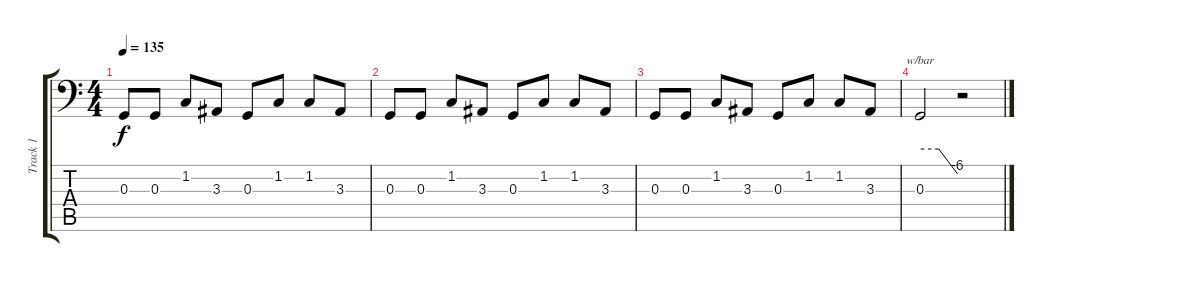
\track ("Track 1" "Track 1") {instrument lead8bassandlead}
\staff {score tabs}
\tuning (E3 B2 G2 D2 A1 E1) {hide}
\ts (4 4)
\tempo 135
\clef f4
\ks c
0.3.8{dy f} 0.3.8 1.2.8 3.3.8 0.3.8 1.2.8 1.2.8 3.3.8 |
0.3.8 0.3.8 1.2.8 3.3.8 0.3.8 1.2.8 1.2.8 3.3.8 |
0.3.8 0.3.8 1.2.8 3.3.8 0.3.8 1.2.8 1.2.8 3.3.8 |
0.3.2{tbe (custom default 0 0 30 0 60 -24)} r.2
